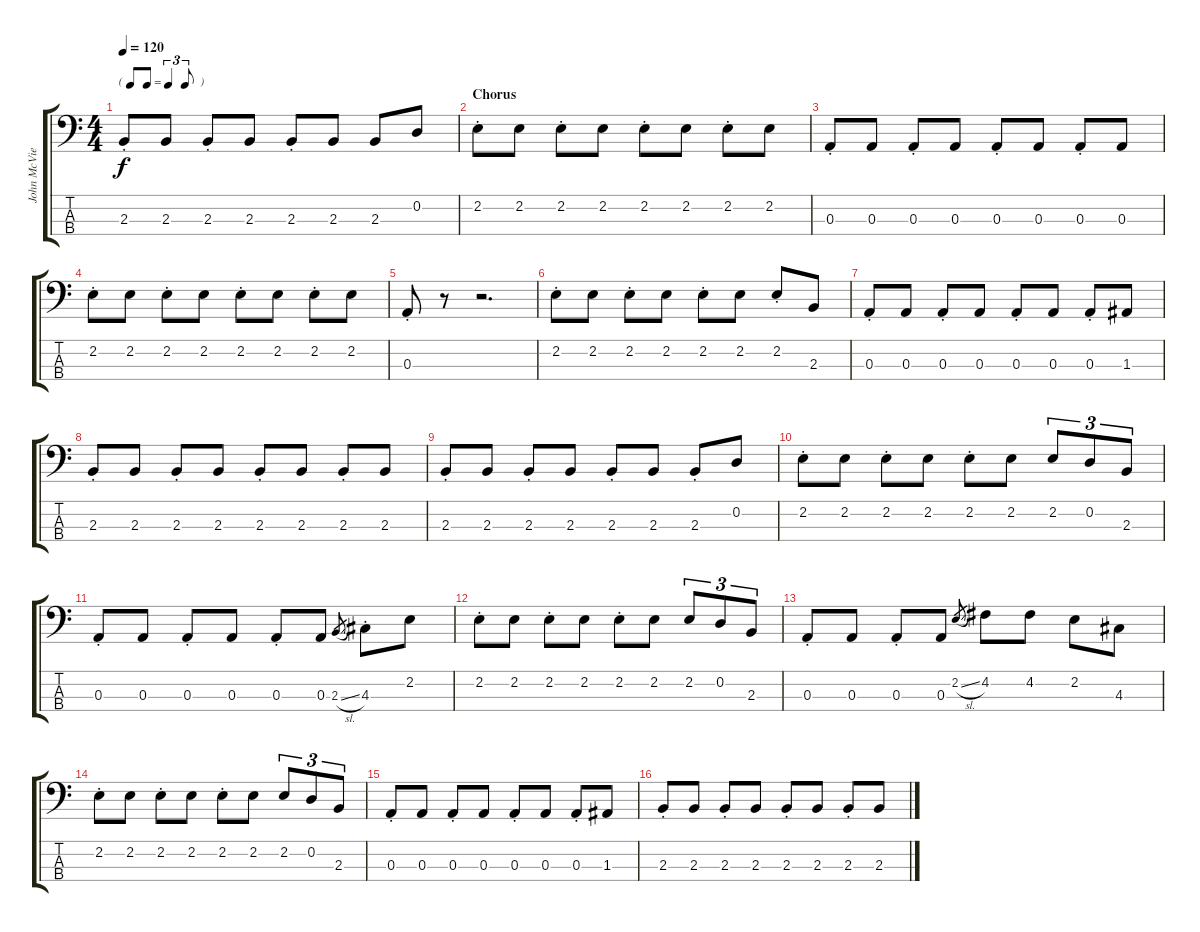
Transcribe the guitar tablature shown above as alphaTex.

\track ("John McVie - Bass" "John McVie") {instrument electricbassfinger}
\staff {score tabs}
\tuning (G2 D2 A1 E1) {hide}
\ts (4 4)
\tf triplet8th
\tempo 120
\clef f4
\ks c
2.3{st}.8{dy f} 2.3.8 2.3{st}.8 2.3.8 2.3{st}.8 2.3.8 2.3.8 0.2.8 |
\section ("" "Chorus")
2.2{st}.8 2.2.8 2.2{st}.8 2.2.8 2.2{st}.8 2.2.8 2.2{st}.8 2.2.8 |
0.3{st}.8 0.3.8 0.3{st}.8 0.3.8 0.3{st}.8 0.3.8 0.3{st}.8 0.3.8 |
2.2{st}.8 2.2.8 2.2{st}.8 2.2.8 2.2{st}.8 2.2.8 2.2{st}.8 2.2.8 |
0.3{st}.8 r.8 r.2{d} |
2.2{st}.8 2.2.8 2.2{st}.8 2.2.8 2.2{st}.8 2.2.8 2.2{st}.8 2.3.8 |
0.3{st}.8 0.3.8 0.3{st}.8 0.3.8 0.3{st}.8 0.3.8 0.3{st}.8 1.3.8 |
2.3{st}.8 2.3.8 2.3{st}.8 2.3.8 2.3{st}.8 2.3.8 2.3{st}.8 2.3.8 |
2.3{st}.8 2.3.8 2.3{st}.8 2.3.8 2.3{st}.8 2.3.8 2.3{st}.8 0.2.8 |
2.2{st}.8 2.2.8 2.2{st}.8 2.2.8 2.2{st}.8 2.2.8 2.2.8{tu (3 2)} 0.2.8{tu (3 2)} 2.3.8{tu (3 2)} |
0.3{st}.8 0.3.8 0.3{st}.8 0.3.8 0.3{st}.8 0.3.8 2.3{sl}.8{gr} 4.3{st}.8 2.2.8 |
2.2{st}.8 2.2.8 2.2{st}.8 2.2.8 2.2{st}.8 2.2.8 2.2.8{tu (3 2)} 0.2.8{tu (3 2)} 2.3.8{tu (3 2)} |
0.3{st}.8 0.3.8 0.3{st}.8 0.3.8 2.2{sl}.8{gr} 4.2.8 4.2.8 2.2.8 4.3.8 |
2.2{st}.8 2.2.8 2.2{st}.8 2.2.8 2.2{st}.8 2.2.8 2.2.8{tu (3 2)} 0.2.8{tu (3 2)} 2.3.8{tu (3 2)} |
0.3{st}.8 0.3.8 0.3{st}.8 0.3.8 0.3{st}.8 0.3.8 0.3{st}.8 1.3.8 |
2.3{st}.8 2.3.8 2.3{st}.8 2.3.8 2.3{st}.8 2.3.8 2.3{st}.8 2.3.8
